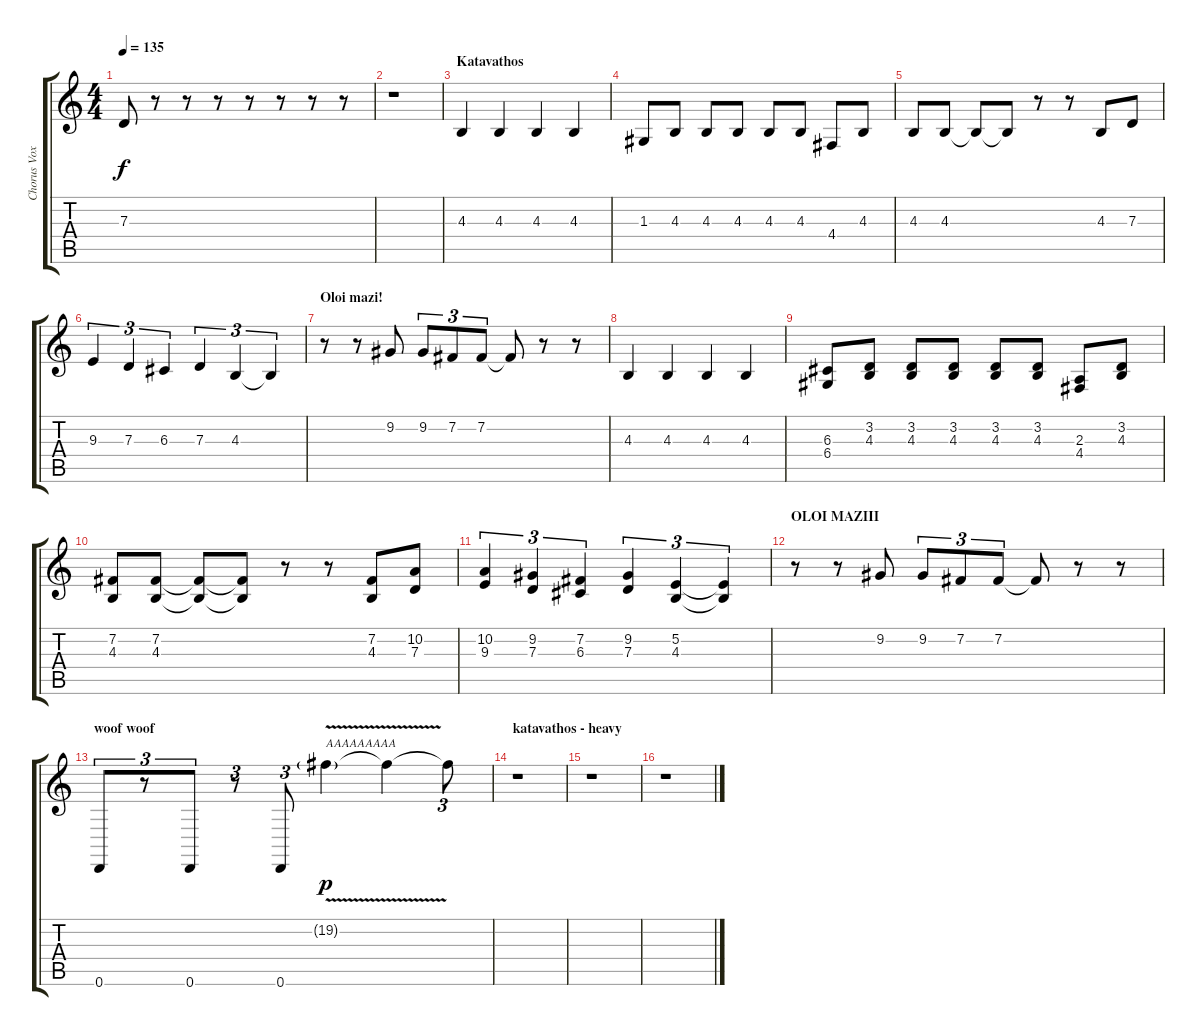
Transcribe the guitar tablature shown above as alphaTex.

\track ("Chorus Vox" "Chorus Vox") {instrument oboe}
\staff {score tabs}
\tuning (E4 B3 G3 D3 A2 D2) {hide}
\ts (4 4)
\tempo 135
\clef g2
\ks c
7.3{t}.8{dy f} r.8 r.8 r.8 r.8 r.8 r.8 r.8 |
r.1 |
\section ("" "Katavathos")
4.3.4 4.3.4 4.3.4 4.3.4 |
1.3.8 4.3.8 4.3.8 4.3.8 4.3.8 4.3.8 4.4.8 4.3.8 |
4.3.8 4.3.8 4.3{t}.8 4.3{t}.8 r.8 r.8 4.3.8 7.3.8 |
9.3.4{tu (3 2)} 7.3.4{tu (3 2)} 6.3.4{tu (3 2)} 7.3.4{tu (3 2)} 4.3.4{tu (3 2)} 4.3{t}.4{tu (3 2)} |
\section ("" "Oloi mazi!")
r.8 r.8 9.2.8 9.2.8{tu (3 2)} 7.2.8{tu (3 2)} 7.2.8{tu (3 2)} 7.2{t}.8 r.8 r.8 |
4.3.4 4.3.4 4.3.4 4.3.4 |
(6.3 6.4).8 (3.2 4.3).8 (3.2 4.3).8 (3.2 4.3).8 (3.2 4.3).8 (3.2 4.3).8 (2.3 4.4).8 (3.2 4.3).8 |
(7.2 4.3).8 (7.2 4.3).8 (7.2{t} 4.3{t}).8 (7.2{t} 4.3{t}).8 r.8 r.8 (7.2 4.3).8 (10.2 7.3).8 |
(10.2 9.3).4{tu (3 2)} (9.2 7.3).4{tu (3 2)} (7.2 6.3).4{tu (3 2)} (9.2 7.3).4{tu (3 2)} (5.2 4.3).4{tu (3 2)} (5.2{t} 4.3{t}).4{tu (3 2)} |
\section ("" "OLOI MAZIII")
r.8 r.8 9.2.8 9.2.8{tu (3 2)} 7.2.8{tu (3 2)} 7.2.8{tu (3 2)} 7.2{t}.8 r.8 r.8 |
\section ("" "woof woof")
0.6.8{tu (3 2)} r.8{tu (3 2)} 0.6.8{tu (3 2)} r.8{tu (3 2)} 0.6.8{tu (3 2)} 19.2{v g}.4{txt "AAAAAAAAA" dy p} 19.2{t}.4 19.2{t}.8{tu (3 2)} |
\section ("" "katavathos - heavy")
r.1 |
r.1 |
r.1
